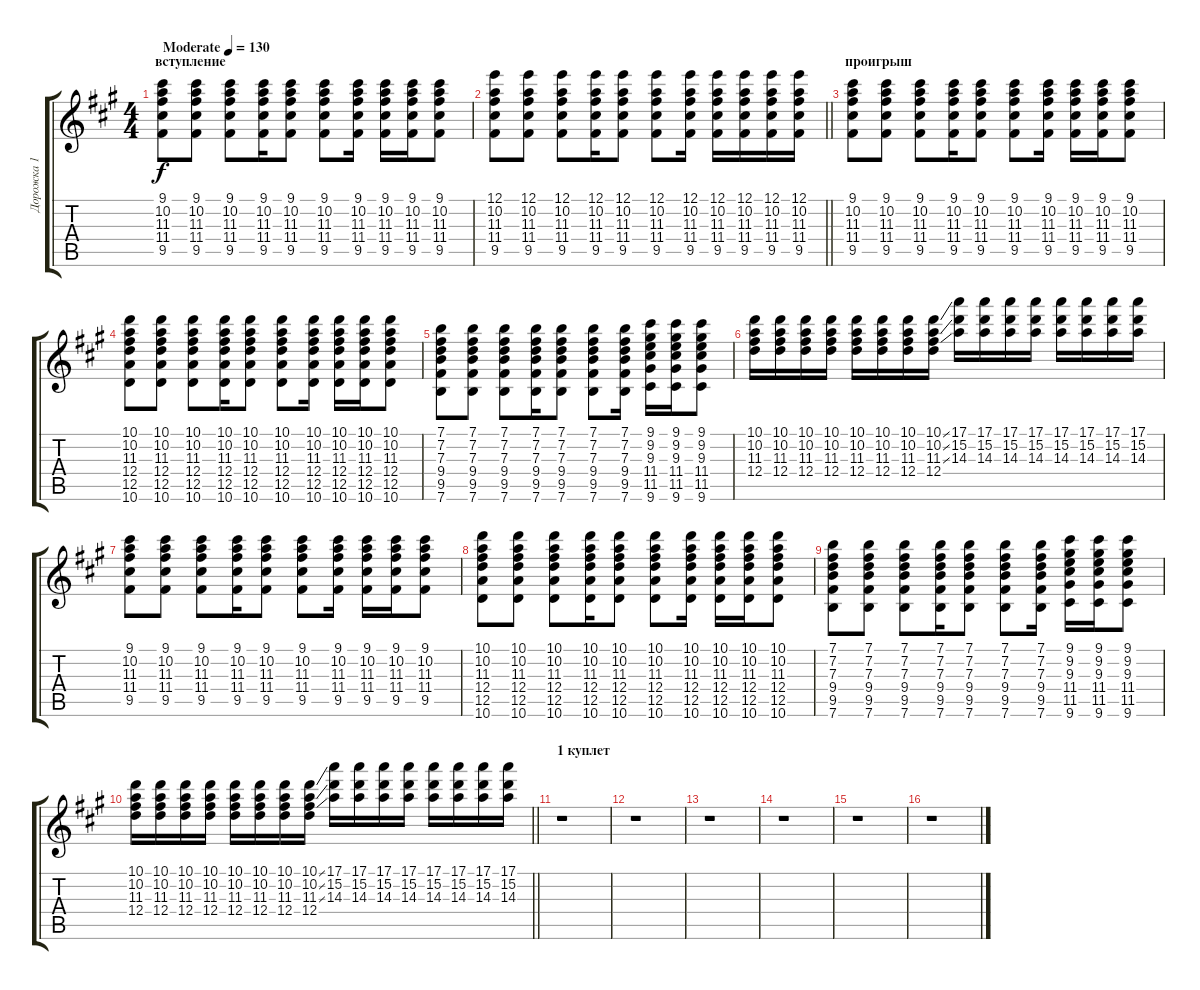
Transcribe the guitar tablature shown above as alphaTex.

\track ("Дорожка 1" "Дорожка 1") {instrument electricguitarmuted}
\staff {score tabs}
\tuning (E4 B3 G3 D3 A2 E2) {hide}
\ts (4 4)
\section ("" "вступление")
\tempo (130 "Moderate")
\clef g2
\ks f#minor
(9.1 10.2 11.3 11.4 9.5).8{dy f instrument electricguitarmuted} (9.1 10.2 11.3 11.4 9.5).8 (9.1 10.2 11.3 11.4 9.5).8 (9.1 10.2 11.3 11.4 9.5).16 (9.1 10.2 11.3 11.4 9.5).8 (9.1 10.2 11.3 11.4 9.5).8 (9.1 10.2 11.3 11.4 9.5).16 (9.1 10.2 11.3 11.4 9.5).16 (9.1 10.2 11.3 11.4 9.5).16 (9.1 10.2 11.3 11.4 9.5).8 |
\barLineRight lightlight
(12.1 10.2 11.3 11.4 9.5).8 (12.1 10.2 11.3 11.4 9.5).8 (12.1 10.2 11.3 11.4 9.5).8 (12.1 10.2 11.3 11.4 9.5).16 (12.1 10.2 11.3 11.4 9.5).8 (12.1 10.2 11.3 11.4 9.5).8 (12.1 10.2 11.3 11.4 9.5).16 (12.1 10.2 11.3 11.4 9.5).16 (12.1 10.2 11.3 11.4 9.5).16 (12.1 10.2 11.3 11.4 9.5).16 (12.1 10.2 11.3 11.4 9.5).16 |
\section ("" "проигрыш")
(9.1 10.2 11.3 11.4 9.5).8 (9.1 10.2 11.3 11.4 9.5).8 (9.1 10.2 11.3 11.4 9.5).8 (9.1 10.2 11.3 11.4 9.5).16 (9.1 10.2 11.3 11.4 9.5).8 (9.1 10.2 11.3 11.4 9.5).8 (9.1 10.2 11.3 11.4 9.5).16 (9.1 10.2 11.3 11.4 9.5).16 (9.1 10.2 11.3 11.4 9.5).16 (9.1 10.2 11.3 11.4 9.5).8 |
(10.1 10.2 11.3 12.4 12.5 10.6).8 (10.1 10.2 11.3 12.4 12.5 10.6).8 (10.1 10.2 11.3 12.4 12.5 10.6).8 (10.1 10.2 11.3 12.4 12.5 10.6).16 (10.1 10.2 11.3 12.4 12.5 10.6).8 (10.1 10.2 11.3 12.4 12.5 10.6).8 (10.1 10.2 11.3 12.4 12.5 10.6).16 (10.1 10.2 11.3 12.4 12.5 10.6).16 (10.1 10.2 11.3 12.4 12.5 10.6).16 (10.1 10.2 11.3 12.4 12.5 10.6).8 |
(7.1 7.2 7.3 9.4 9.5 7.6).8 (7.1 7.2 7.3 9.4 9.5 7.6).8 (7.1 7.2 7.3 9.4 9.5 7.6).8 (7.1 7.2 7.3 9.4 9.5 7.6).16 (7.1 7.2 7.3 9.4 9.5 7.6).8 (7.1 7.2 7.3 9.4 9.5 7.6).8 (7.1 7.2 7.3 9.4 9.5 7.6).16 (9.1 9.2 9.3 11.4 11.5 9.6).16 (9.1 9.2 9.3 11.4 11.5 9.6).16 (9.1 9.2 9.3 11.4 11.5 9.6).8 |
(10.1 10.2 11.3 12.4).16 (10.1 10.2 11.3 12.4).16 (10.1 10.2 11.3 12.4).16 (10.1 10.2 11.3 12.4).16 (10.1 10.2 11.3 12.4).16 (10.1 10.2 11.3 12.4).16 (10.1 10.2 11.3 12.4).16 (10.1{ss} 10.2{ss} 11.3{ss} 12.4).16 (17.1 15.2 14.3).16 (17.1 15.2 14.3).16 (17.1 15.2 14.3).16 (17.1 15.2 14.3).16 (17.1 15.2 14.3).16 (17.1 15.2 14.3).16 (17.1 15.2 14.3).16 (17.1 15.2 14.3).16 |
(9.1 10.2 11.3 11.4 9.5).8 (9.1 10.2 11.3 11.4 9.5).8 (9.1 10.2 11.3 11.4 9.5).8 (9.1 10.2 11.3 11.4 9.5).16 (9.1 10.2 11.3 11.4 9.5).8 (9.1 10.2 11.3 11.4 9.5).8 (9.1 10.2 11.3 11.4 9.5).16 (9.1 10.2 11.3 11.4 9.5).16 (9.1 10.2 11.3 11.4 9.5).16 (9.1 10.2 11.3 11.4 9.5).8 |
(10.1 10.2 11.3 12.4 12.5 10.6).8 (10.1 10.2 11.3 12.4 12.5 10.6).8 (10.1 10.2 11.3 12.4 12.5 10.6).8 (10.1 10.2 11.3 12.4 12.5 10.6).16 (10.1 10.2 11.3 12.4 12.5 10.6).8 (10.1 10.2 11.3 12.4 12.5 10.6).8 (10.1 10.2 11.3 12.4 12.5 10.6).16 (10.1 10.2 11.3 12.4 12.5 10.6).16 (10.1 10.2 11.3 12.4 12.5 10.6).16 (10.1 10.2 11.3 12.4 12.5 10.6).8 |
(7.1 7.2 7.3 9.4 9.5 7.6).8 (7.1 7.2 7.3 9.4 9.5 7.6).8 (7.1 7.2 7.3 9.4 9.5 7.6).8 (7.1 7.2 7.3 9.4 9.5 7.6).16 (7.1 7.2 7.3 9.4 9.5 7.6).8 (7.1 7.2 7.3 9.4 9.5 7.6).8 (7.1 7.2 7.3 9.4 9.5 7.6).16 (9.1 9.2 9.3 11.4 11.5 9.6).16 (9.1 9.2 9.3 11.4 11.5 9.6).16 (9.1 9.2 9.3 11.4 11.5 9.6).8 |
\barLineRight lightlight
(10.1 10.2 11.3 12.4).16 (10.1 10.2 11.3 12.4).16 (10.1 10.2 11.3 12.4).16 (10.1 10.2 11.3 12.4).16 (10.1 10.2 11.3 12.4).16 (10.1 10.2 11.3 12.4).16 (10.1 10.2 11.3 12.4).16 (10.1{ss} 10.2{ss} 11.3{ss} 12.4).16 (17.1 15.2 14.3).16 (17.1 15.2 14.3).16 (17.1 15.2 14.3).16 (17.1 15.2 14.3).16 (17.1 15.2 14.3).16 (17.1 15.2 14.3).16 (17.1 15.2 14.3).16 (17.1 15.2 14.3).16 |
\section ("" "1 куплет")
r.1 |
r.1 |
r.1 |
r.1 |
r.1 |
r.1
